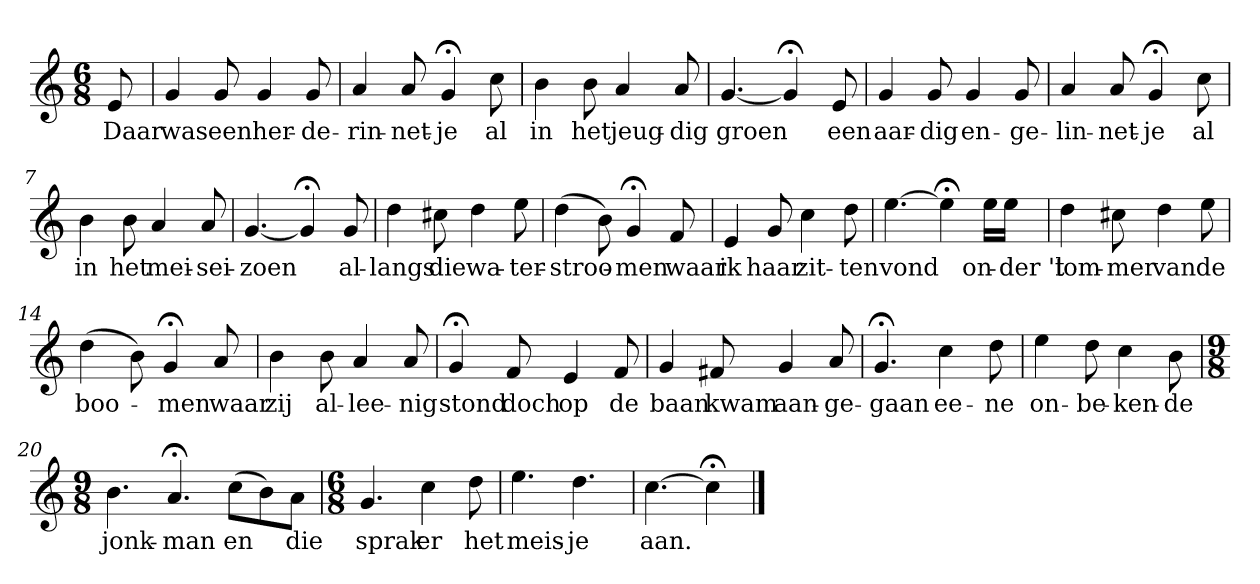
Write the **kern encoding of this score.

**kern	**text
*part1	*part1
*staff1	*staff1
*k[]	*
*C:	*
*M6/8	*
*MM120	*
=	=
8e	Daar
=1	=1
4g	was
8g	een
4g	her-
8g	-de-
=2	=2
4a	-rin-
8a	-net-
4g;<	-je
8cc	al
=3	=3
4b	in
8b	het
4a	jeug-
8a	-dig
=4	=4
[4.g	groen
4g;<]	.
8e	een
=5	=5
4g	aar-
8g	-dig
4g	en-
8g	-ge-
=6	=6
4a	-lin-
8a	-net-
4g;<	-je
8cc	al
=7	=7
4b	in
8b	het
4a	mei-
8a	-sei-
=8	=8
[4.g	-zoen
4g;<]	.
8g	al-
=9	=9
4dd	-langs
8cc#X	die
4dd	wa-
8ee	-ter-
=10	=10
(4dd	-stroo-
8b)	.
4g;<	-men
8f	waar
=11	=11
4e	ik
8g	haar
4cc	zit-
8dd	-ten
=12	=12
[4.ee	vond
4ee;<]	.
16eeLL	on-
16eeJJ	-der 't
=13	=13
4dd	lom-
8cc#X	-mer
4dd	van
8ee	de
=14	=14
(4dd	boo-
8b)	.
4g;<	-men
8a	waar
=15	=15
4b	zij
8b	al-
4a	-lee-
8a	-nig
=16	=16
4g;<	stond
8f	doch
4e	op
8f	de
=17	=17
4g	baan
8f#X	kwam
4g	aan-
8a	-ge-
=18	=18
4.g;<	-gaan
4cc	ee-
8dd	-ne
=19	=19
4ee	on-
8dd	-be-
4cc	-ken-
8b	-de
=20	=20
*M9/8	*
4.b	jonk-
4.a;<	-man
(8ccL	en
8b)	.
8aJ	die
=21	=21
*M6/8	*
4.g	sprak
4cc	er
8dd	het
=22	=22
4.ee	meis-
4.dd	-je
=23	=23
[4.cc	aan.
4cc;<]	.
==	==
*-	*-
